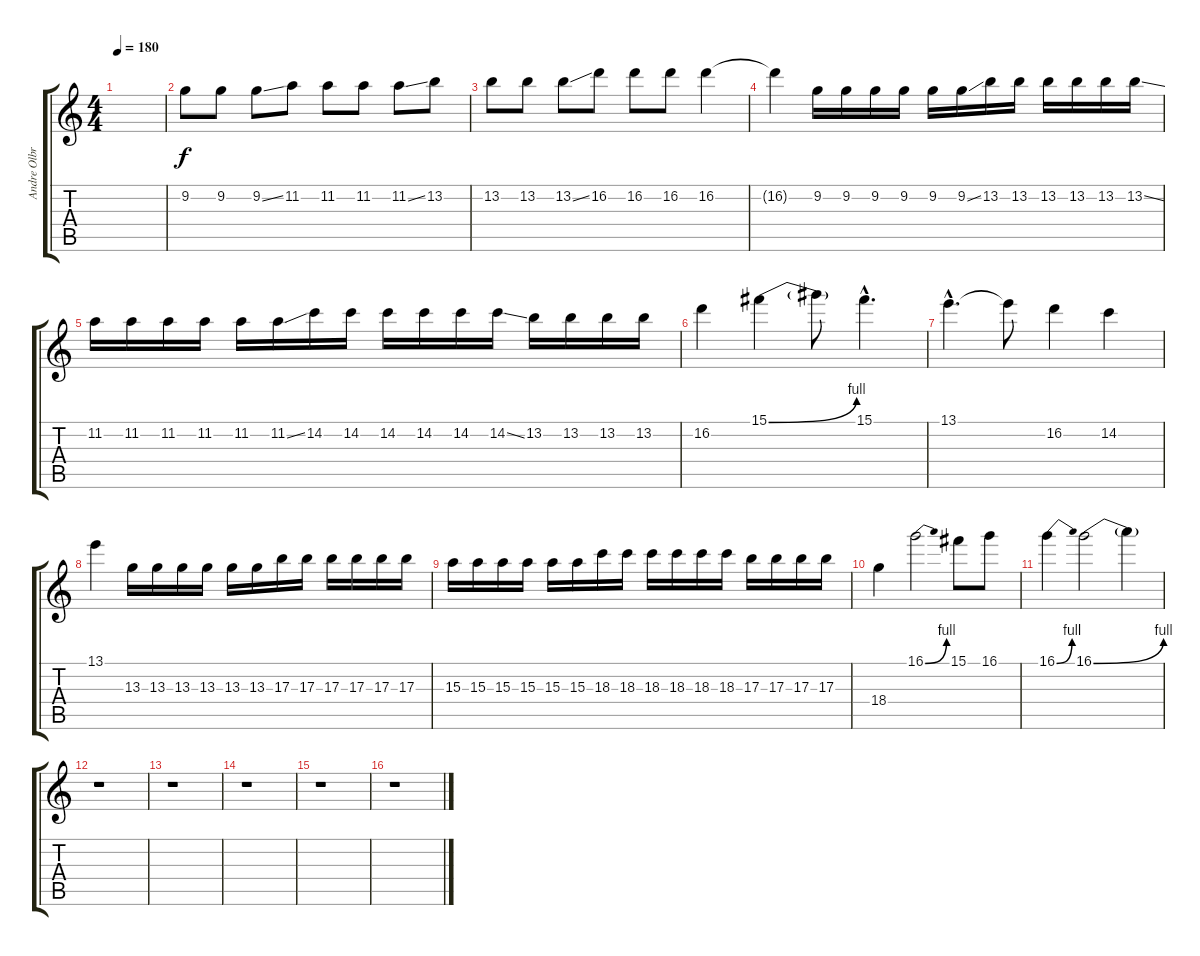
\track ("Andre Olbrich" "Andre Olbr") {instrument overdrivenguitar}
\staff {score tabs}
\tuning (Eb4 Bb3 Gb3 Db3 Ab2 Eb2) {hide}
\ts (4 4)
\tempo 180
\clef g2
\ks c
|
9.2.8 9.2.8 9.2{ss}.8 11.2.8 11.2.8 11.2.8 11.2{ss}.8 13.2.8 |
13.2.8 13.2.8 13.2{ss}.8 16.2.8 16.2.8 16.2.8 16.2.4 |
16.2{t}.4 9.2.16 9.2.16 9.2.16 9.2.16 9.2.16 9.2{ss}.16 13.2.16 13.2.16 13.2.16 13.2.16 13.2.16 13.2{ss}.16 |
11.2.16 11.2.16 11.2.16 11.2.16 11.2.16 11.2{ss}.16 14.2.16 14.2.16 14.2.16 14.2.16 14.2.16 14.2{ss}.16 13.2.16 13.2.16 13.2.16 13.2.16 |
16.2.4 15.1{be (bend 0 0 60 4)}.4 15.1{t}.8 15.1{hac}.4{d} |
13.1{hac}.4{d} 13.1{t}.8 16.2.4 14.2.4 |
13.1.4 13.3.16 13.3.16 13.3.16 13.3.16 13.3.16 13.3.16 17.3.16 17.3.16 17.3.16 17.3.16 17.3.16 17.3.16 |
15.3.16 15.3.16 15.3.16 15.3.16 15.3.16 15.3.16 18.3.16 18.3.16 18.3.16 18.3.16 18.3.16 18.3.16 17.3.16 17.3.16 17.3.16 17.3.16 |
18.4.4 16.1{be (bend 0 0 60 4)}.2 15.1.8 16.1.8 |
16.1{be (bend 0 0 60 4)}.4 16.1{be (bend 0 0 60 4)}.2 16.1{t}.4 |
r.1 |
r.1 |
r.1 |
r.1 |
r.1
